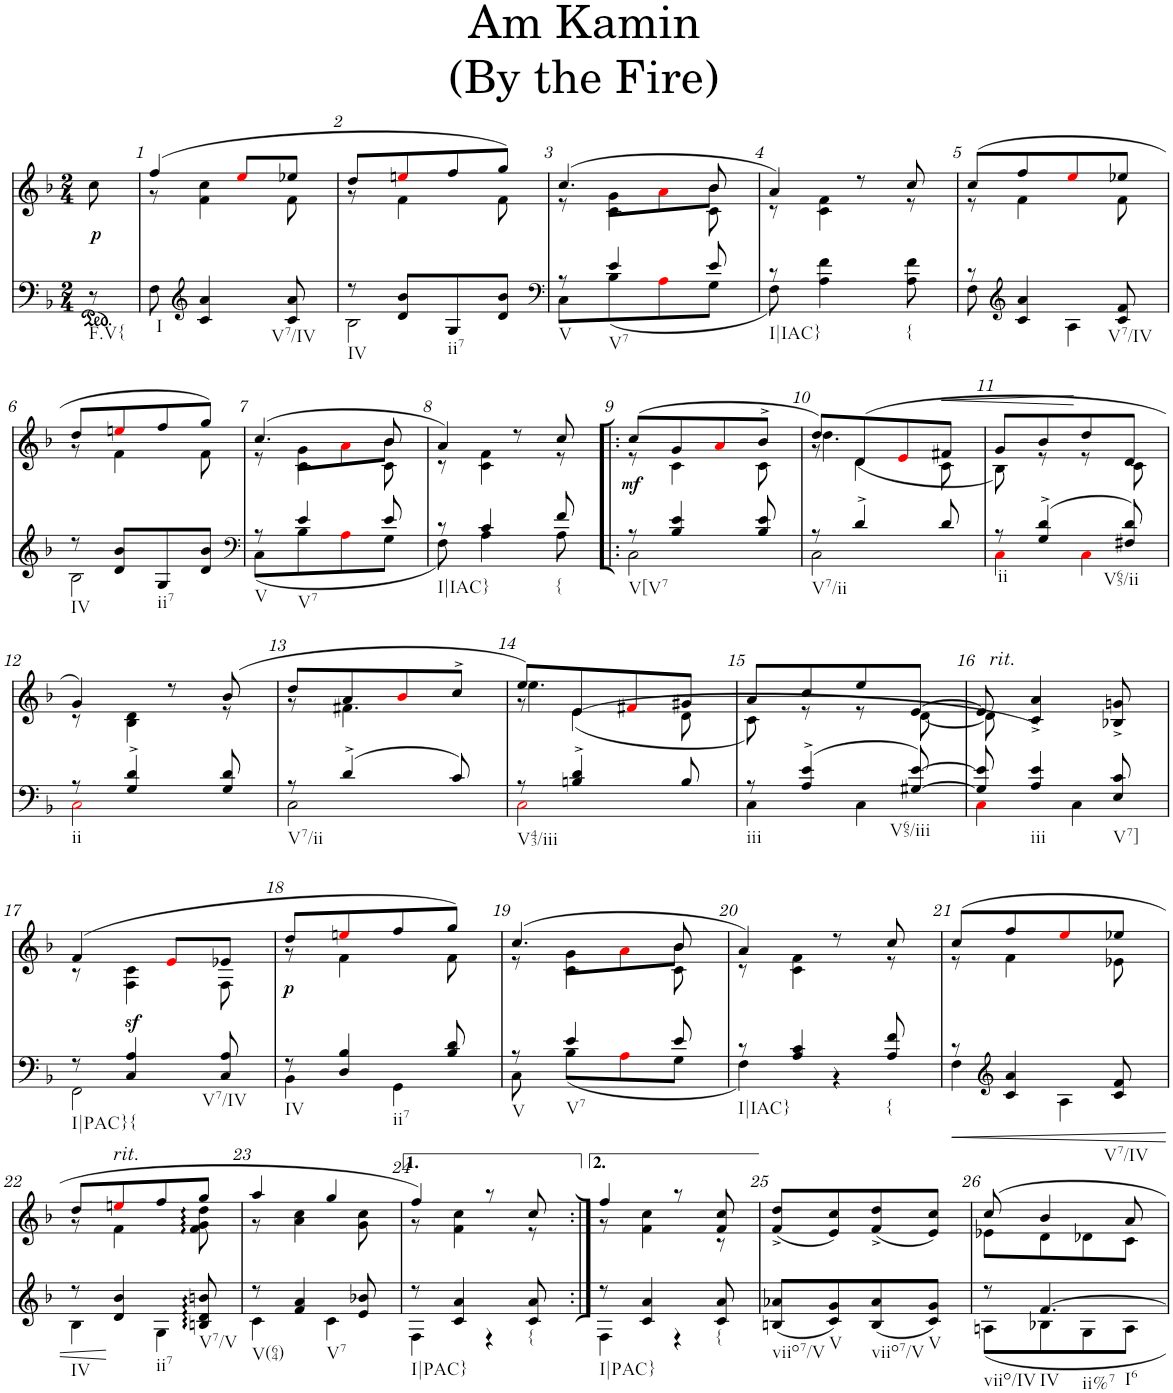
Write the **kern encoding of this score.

**kern	**kern	**dynam
*part1	*part1	*part1
*staff2	*staff1	*staff1/2
*I"Piano	*	*
*I'Pno.	*	*
*clefF4	*clefG2	*
*k[b-]	*k[b-]	*
*M2/4	*M2/4	*
=	=	=
!LO:TX:b:t=F.V{	!	!
!	!	!LO:DY:b
8r	8cc\	p
=1	=1	=1
*	*^	*
!LO:TX:b:t=I	!	!	!
8F\	(4ff/	8r	.
*clefG2	*	*	*
4c/ 4a/	.	4f\ 4cc\	.
.	8eei/L	.	.
!LO:TX:b:t=V7/IV	!	!	!
8c/ 8a/	8ee-X/J	8f\	.
=2	=2	=2	=2
*^	*	*	*
!LO:TX:b:t=IV	!	!	!	!
8r	2B-\	8dd/L	8r	.
8d/ 8b-/L	.	8eeni/	4f\	.
!LO:TX:b:t=ii7	!	!	!	!
8G/	.	8ff/	.	.
8d/ 8b-/J	.	8gg/J)	8f\	.
*	*	*v	*v	*
=3	=3	=3	=3
*clefF4	*	*	*
*	*	*^	*
*	*	*	*^	*
!LO:TX:b:t=V	!	!	!	!	!
8r	8C\L	(4.cc/	8r	8ryy	.
!LO:TX:b:t=V7	!	!	!	!	!
4e/	8B-\	.	4c\	8g\L	.
.	8Ai\	.	.	8ai\	.
8e/	8G\J	8b-/	8c\	8b-\J	.
=4	=4	=4	=4	=4	=4
!LO:TX:b:t=I|IAC}	!	!	!	!	!
*	*	*	*v	*v	*
8r	8F\	4a/)	8r	.
4A\ 4f\	4.ryy	.	4c\ 4f\	.
.	.	8r	.	.
!LO:TX:b:t={	!	!	!	!
8A\ 8f\	.	8cc/	8r	.
=5	=5	=5	=5	=5
8r	8F\	(8cc/L	8r	.
*clefG2	*	*	*	*
4c/ 4a/	8ryy	8ff/	4f\	.
.	4A\	8eei/	.	.
!LO:TX:b:t=V7/IV	!	!	!	!
8c/ 8f/	.	8ee-X/J	8f\	.
!!LO:LB:g=z	!!
=6	=6	=6	=6	=6
!LO:TX:b:t=IV	!	!	!	!
8r	2B-\	8dd/L	8r	.
8d/ 8b-/L	.	8eeni/	4f\	.
!LO:TX:b:t=ii7	!	!	!	!
8G/	.	8ff/	.	.
8d/ 8b-/J	.	8gg/J)	8f\	.
*	*	*v	*v	*
=7	=7	=7	=7
*clefF4	*	*	*
*	*	*^	*
*	*	*	*^	*
!LO:TX:b:t=V	!	!	!	!	!
8r	8C\L	(4.cc/	8r	8ryy	.
!LO:TX:b:t=V7	!	!	!	!	!
4e/	8B-\	.	4c\	8g\L	.
.	8Ai\	.	.	8ai\	.
8e/	8G\J	8b-/	8c\	8b-\J	.
=8	=8	=8	=8	=8	=8
!LO:TX:b:t=I|IAC}	!	!	!	!	!
*	*	*	*v	*v	*
8r	8F\	4a/)	8r	.
4c/	4A\	.	4c\ 4f\	.
.	.	8r	.	.
!LO:TX:b:t={	!	!	!	!
8f/	8A\	8cc/	8r	.
=9!|:	=9!|:	=9!|:	=9!|:	=9!|:
!LO:TX:b:t=V[V7	!	!	!	!
!	!	!	!	!LO:DY:b
8r	2C\	(8cc/L	8r	mf
4B-/ 4e/	.	8g/	4c\	.
.	.	8ai/	.	.
8B-/ 8e/	.	8b-^/J	8c\	.
=10	=10	=10	=10	=10
*	*	*	*^	*
!LO:TX:b:t=V7/ii	!	!	!	!	!
8r	2C\	8dd/L)	8r	4.dd\	.
4d^/	.	(8d/	(4d\	.	.
.	.	8ei/	.	.	.
!	!	!	!	!	!LO:HP:b
8d/	.	8f#X/J	8c\	8ryy	<
=11	=11	=11	=11	=11	=11
!LO:TX:b:t=ii	!	!	!	!	!
*	*	*	*v	*v	*
8r	4Ci\	8g/L	8B-\)	.
4G/^ 4d/^	.	8b-/	8r	.
.	4Ci\	8dd/	8r	[
!LO:TX:b:t=V65/ii	!	!	!	!
8F#X/ 8d/	.	8d/J	8c\	.
!!LO:LB:g=z	!!
=12	=12	=12	=12	=12
!LO:TX:b:t=ii	!	!	!	!
8r	2Ci\	4g/)	8r	.
4G/^ 4d/^	.	.	4B-\ 4d\	.
.	.	8r	.	.
8G/ 8d/	.	(8b-/	8r	.
=13	=13	=13	=13	=13
!LO:TX:b:t=V7/ii	!	!	!	!
8r	2C\	8dd/L	8r	.
4d^/	.	8a/	4.f#X\	.
.	.	8b-i/	.	.
8c/	.	8cc^/J	.	.
=14	=14	=14	=14	=14
*	*	*	*^	*
!LO:TX:b:t=V43/iii	!	!	!	!	!
8r	2Ci\	8ee/L)	8r	4.ee\	.
4Bn/^ 4d/^	.	(8e/	(4e\	.	.
.	.	8f#Xi/	.	.	.
8B/	.	8g#X/J	8d\	8ryy	.
=15	=15	=15	=15	=15	=15
!LO:TX:b:t=iii	!	!	!	!	!
*	*	*	*v	*v	*
8r	4C\	8a/L	8c\)	.
4A/^ 4e/^	.	8cc/	8r	.
.	4C\	8ee/	8r	.
!LO:TX:b:t=V65/iii	!	!	!	!
[8G#X/ [8e/	.	[8e/J	[8d\	.
=16	=16	=16	=16	=16
8G#/] 8e/]	4Ci\	8e/]	8d\]	.
!	!	!LO:TX:a:i:t=rit.	!	!
!LO:TX:b:t=iii	!	!	!	!
4A/ 4e/	.	4c/^ 4a/^)	4.ryy	.
.	4C\	.	.	.
!LO:TX:b:t=V7]	!	!	!	!
8E/ 8c/	.	8B-X/^ 8gn/^	.	.
!!LO:LB:g=z	!!
=17	=17	=17	=17	=17
!LO:TX:b:t=I|PAC}{	!	!	!	!
8r	2FF\	(4f/	8r	.
!	!	!	!	!LO:DY:b
4C/ 4A/	.	.	4F\ 4c\	sf
.	.	8ei/L	.	.
!LO:TX:b:t=V7/IV	!	!	!	!
8C/ 8A/	.	8e-X/J	8F\	.
=18	=18	=18	=18	=18
!LO:TX:b:t=IV	!	!	!	!
!	!	!	!	!LO:DY:b
8r	4BB-\	8dd/L	8r	p
!LO:TX:b:t=ii7	!	!	!	!
4D/ 4B-/	.	8eeni/	4f\	.
.	4GG\	8ff/	.	.
8B-/ 8d/	.	8gg/J)	8f\	.
=19	=19	=19	=19	=19
*	*	*	*^	*
!LO:TX:b:t=V	!	!	!	!	!
8r	8C\	(4.cc/	8r	8ryy	.
!LO:TX:b:t=V7	!	!	!	!	!
4e/	8B-\L	.	4c\	8g\L	.
.	8Ai\	.	.	8ai\	.
8e/	8G\J	8b-/	8c\	8b-\J	.
=20	=20	=20	=20	=20	=20
!LO:TX:b:t=I|IAC}	!	!	!	!	!
*	*	*	*v	*v	*
8r	4F\	4a/)	8r	.
4A/ 4c/	.	.	4c\ 4f\	.
.	4r	8r	.	.
!LO:TX:b:t={	!	!	!	!
8A/ 8f/	.	8cc/	8r	.
=21	=21	=21	=21	=21
8r	4F\	(8cc/L	8r	.
*clefG2	*	*	*	*
4c/ 4a/	.	8ff/	4f\	.
.	4A\	8eei/	.	.
!LO:TX:b:t=V7/IV	!	!	!	!
8c/ 8f/	.	8ee-X/J	8e-X\	.
!!LO:LB:g=z	!!
=22	=22	=22	=22	=22
!LO:TX:b:t=IV	!	!	!	!
8r	4B-\	8dd/L	8r	.
!	!	!LO:TX:a:i:t=rit.	!	!
!LO:TX:b:t=ii7	!	!	!	!
4d/ 4b-/	.	8eeni/	4f\	.
.	4G\	8ff/	.	.
!LO:TX:b:t=V7/V	!	!	!	!
8Bn/: 8d/: 8bn/:	.	8gg/J	8f\: 8g\: 8dd\:	.
=23	=23	=23	=23	=23
!LO:TX:b:t=V(64)	!	!	!	!
8r	4c\	4aa/	8r	.
!LO:TX:b:t=V7	!	!	!	!
4f/ 4a/	.	.	4a\ 4cc\	.
.	4c\	4gg/	.	.
8e/ 8b-X/	.	.	8g\ 8cc\	.
=24	=24	=24	=24	=24
!LO:TX:b:t=I|PAC}	!	!	!	!
8r	4F\	4ff/)	8r	.
4c/ 4a/	.	.	4f\ 4cc\	.
.	4r	8r	.	.
!LO:TX:b:t={	!	!	!	!
8c/ 8a/	.	8cc/	8r	.
=24X1:|!	=24X1:|!	=24X1:|!	=24X1:|!	=24X1:|!
!LO:TX:b:t=I|PAC}	!	!	!	!
8r	4F\	4ff/	8r	.
4c/ 4a/	.	.	4f\ 4cc\	.
.	4r	8r	.	.
!LO:TX:b:t={	!	!	!	!
8c/ 8a/	.	8f/ 8cc/	8r	.
*v	*v	*	*	*
=25	=25	=25	=25
!LO:TX:b:t=viio7/V	!	!	!
*	*v	*v	*
8Bn/ 8a-X/L	(8f/^ 8dd/^L	.
!LO:TX:b:t=V	!	!
8c/ 8g/	8e/ 8cc/)	.
!LO:TX:b:t=viio7/V	!	!
8B/ 8a-/	(8f/^ 8dd/^	.
!LO:TX:b:t=V	!	!
8c/ 8g/J	8e/ 8cc/J)	.
=26	=26	=26
*^	*^	*
!LO:TX:b:t=viio/IV	!	!	!	!
8r	8An\L	8cc/	8e-X\L	.
!LO:TX:b:t=IV	!	!	!	!
!LO:TX:b:t=ii%7	!	!	!	!
!LO:TX:b:t=I6	!	!	!	!
[4.f/	8B-X\	4b-/	8d\	.
.	8G\	.	8d-X\	.
.	8A\J	8a/	8c\J	.
*v	*v	*	*	*
*	*v	*v	*
=	=	=
*-	*-	*-
